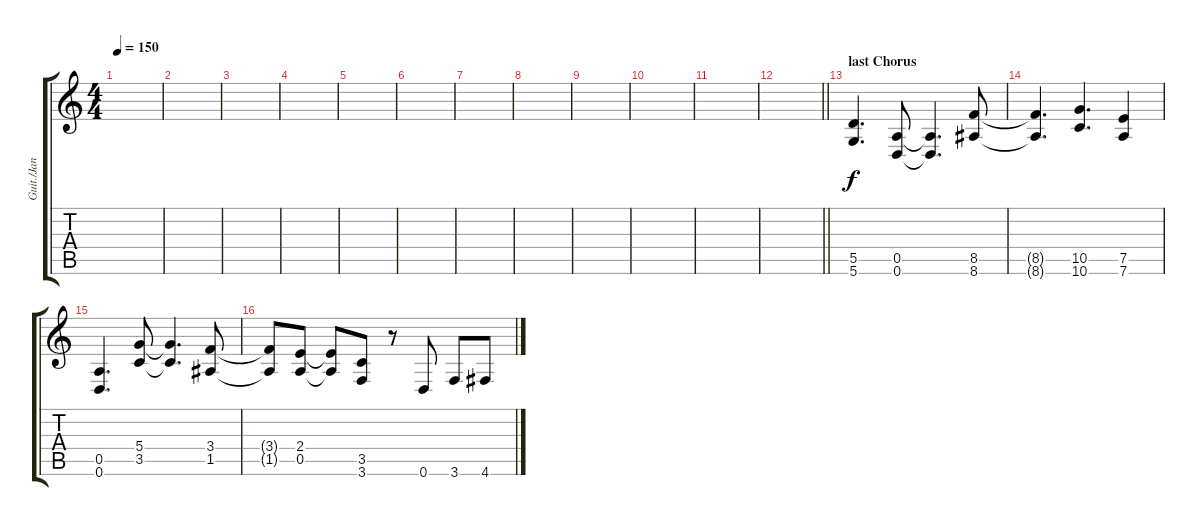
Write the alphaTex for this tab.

\track ("Guit./Jan Dropped D" "Guit./Jan ") {instrument distortionguitar}
\staff {score tabs}
\tuning (E4 B3 G3 D3 A2 D2) {hide}
\ts (4 4)
\tempo 150
\clef g2
\ks c
|
|
|
|
|
|
|
|
|
|
|
\barLineRight lightlight
|
\section ("" "last Chorus")
(5.5 5.6).4{d} (0.5 0.6).8 (0.5{t} 0.6{t}).4{d} (8.5 8.6).8 |
(8.5{t} 8.6{t}).4{d} (10.5 10.6).4{d} (7.5 7.6).4 |
(0.5 0.6).4{d} (5.4 3.5).8 (5.4{t} 3.5{t}).4{d} (3.4 1.5).8 |
(3.4{t} 1.5{t}).8 (2.4 0.5).8 (2.4{t} 0.5{t}).8 (3.5 3.6).8 r.8 0.6.8 3.6.8 4.6.8
